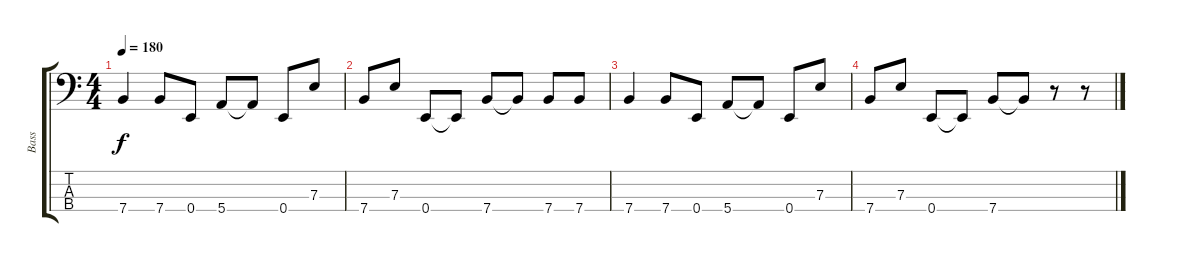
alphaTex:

\track ("Bass" "Bass") {instrument electricbasspick}
\staff {score tabs}
\tuning (G2 D2 A1 E1) {hide}
\ts (4 4)
\tempo 180
\clef f4
\ks c
7.4.4{dy f} 7.4.8 0.4.8 5.4.8 5.4{t}.8 0.4.8 7.3.8 |
7.4.8 7.3.8 0.4.8 0.4{t}.8 7.4.8 7.4{t}.8 7.4.8 7.4.8 |
7.4.4 7.4.8 0.4.8 5.4.8 5.4{t}.8 0.4.8 7.3.8 |
7.4.8 7.3.8 0.4.8 0.4{t}.8 7.4.8 7.4{t}.8 r.8 r.8
